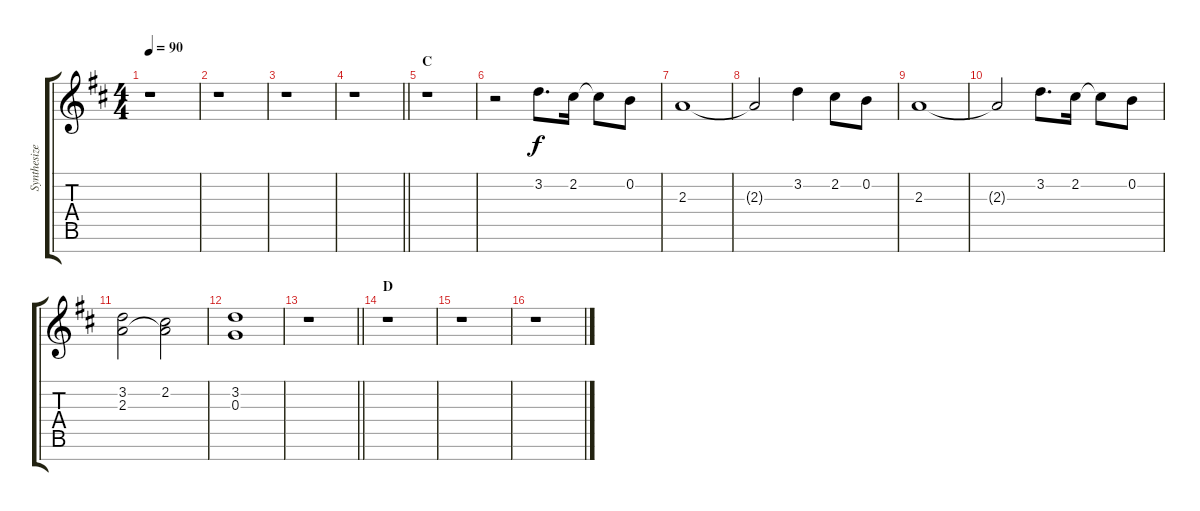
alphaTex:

\track ("Synthesizer" "Synthesize") {instrument fx4atmosphere}
\staff {score tabs}
\tuning (E5 B4 G4 D4 A3 E3 B2) {hide}
\ts (4 4)
\tempo 90
\clef g2
\ks d
r.1{dy f} |
r.1 |
r.1 |
\barLineRight lightlight
r.1 |
\section ("" "C")
r.1 |
r.2 3.2.8{d} 2.2.16 2.2{t}.8 0.2.8 |
2.3.1 |
2.3{t}.2 3.2.4 2.2.8 0.2.8 |
2.3.1 |
2.3{t}.2 3.2.8{d} 2.2.16 2.2{t}.8 0.2.8 |
(3.2 2.3).2 (2.2 2.3{t}).2 |
(3.2 0.3).1 |
\barLineRight lightlight
r.1 |
\section ("" "D")
r.1 |
r.1 |
r.1
